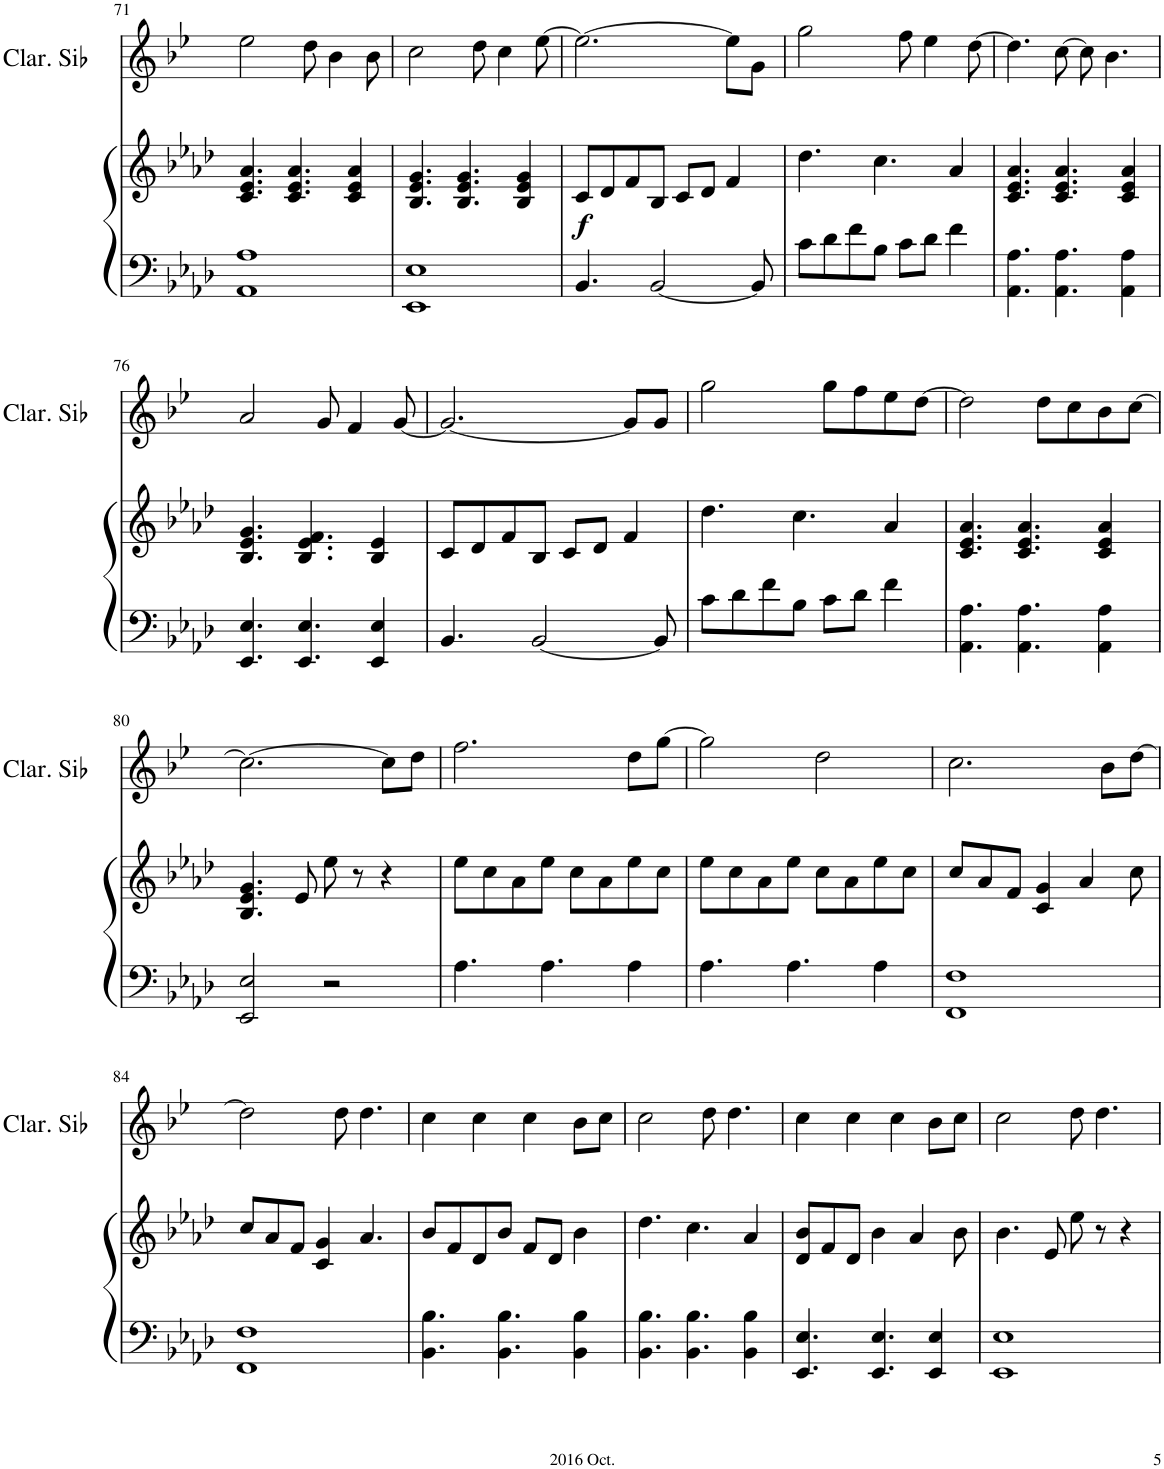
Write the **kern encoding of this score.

**kern	**kern	**dynam	**kern
*part2	*part2	*part2	*part1
*staff3	*staff2	*staff2/3	*staff1
*I"Grand Piano	*	*	*I"Clarinette en Sib
*I'Pno	*	*	*I'Clar. Sib
!!LO:PB:g=z
*clefF4	*clefG2	*	*clefG2
*	*	*	*Trd1c2
*k[b-e-a-d-]	*k[b-e-a-d-]	*	*k[b-e-]
*M4/4	*M4/4	*	*M4/4
*met(c)	*met(c)	*	*met(c)
=71	=71	=71	=71
1AA- 1A-	4.c/ 4.e-/ 4.a-/	.	2ee-\
.	4.c/ 4.e-/ 4.a-/	.	.
.	.	.	8dd\
.	.	.	4b-\
.	4c/ 4e-/ 4a-/	.	.
.	.	.	8b-\
=72	=72	=72	=72
1EE- 1E-	4.B-/ 4.e-/ 4.g/	.	2cc\
.	4.B-/ 4.e-/ 4.g/	.	.
.	.	.	8dd\
.	.	.	4cc\
.	4B-/ 4e-/ 4g/	.	.
.	.	.	[8ee-\
=73	=73	=73	=73
!	!	!LO:DY:b	!
4.BB-/	8c/L	f	2.ee-\_
.	8d-/	.	.
.	8f/	.	.
[2BB-/	8B-/J	.	.
.	8c/L	.	.
.	8d-/J	.	.
.	4f/	.	8ee-\L]
8BB-/]	.	.	8g\J
=74	=74	=74	=74
8c\L	4.dd-\	.	2gg\
8d-\	.	.	.
8f\	.	.	.
8B-\J	4.cc\	.	.
8c\L	.	.	8ff\
8d-\J	.	.	4ee-\
4f\	4a-/	.	.
.	.	.	[8dd\
=75	=75	=75	=75
4.AA-\ 4.A-\	4.c/ 4.e-/ 4.a-/	.	4.dd\]
4.AA-\ 4.A-\	4.c/ 4.e-/ 4.a-/	.	[8cc\
.	.	.	8cc\]
.	.	.	4.b-\
4AA-\ 4A-\	4c/ 4e-/ 4a-/	.	.
!!LO:LB:g=z
=76	=76	=76	=76
4.EE-/ 4.E-/	4.B-/ 4.e-/ 4.g/	.	2a/
4.EE-/ 4.E-/	4.B-/ 4.e-/ 4.f/	.	.
.	.	.	8g/
.	.	.	4f/
4EE-/ 4E-/	4B-/ 4e-/	.	.
.	.	.	[8g/
=77	=77	=77	=77
4.BB-/	8c/L	.	2.g/_
.	8d-/	.	.
.	8f/	.	.
[2BB-/	8B-/J	.	.
.	8c/L	.	.
.	8d-/J	.	.
.	4f/	.	8g/L]
8BB-/]	.	.	8g/J
=78	=78	=78	=78
8c\L	4.dd-\	.	2gg\
8d-\	.	.	.
8f\	.	.	.
8B-\J	4.cc\	.	.
8c\L	.	.	8gg\L
8d-\J	.	.	8ff\
4f\	4a-/	.	8ee-\
.	.	.	[8dd\J
=79	=79	=79	=79
4.AA-\ 4.A-\	4.c/ 4.e-/ 4.a-/	.	2dd\]
4.AA-\ 4.A-\	4.c/ 4.e-/ 4.a-/	.	.
.	.	.	8dd\L
.	.	.	8cc\
4AA-\ 4A-\	4c/ 4e-/ 4a-/	.	8b-\
.	.	.	[8cc\J
!!LO:LB:g=z
=80	=80	=80	=80
2EE-/ 2E-/	4.B-/ 4.e-/ 4.g/	.	2.cc\_
.	8e-/	.	.
2r	8ee-\	.	.
.	8r	.	.
.	4r	.	8cc\L]
.	.	.	8dd\J
=81	=81	=81	=81
4.A-\	8ee-\L	.	2.ff\
.	8cc\	.	.
.	8a-\	.	.
4.A-\	8ee-\J	.	.
.	8cc\L	.	.
.	8a-\	.	.
4A-\	8ee-\	.	8dd\L
.	8cc\J	.	[8gg\J
=82	=82	=82	=82
4.A-\	8ee-\L	.	2gg\]
.	8cc\	.	.
.	8a-\	.	.
4.A-\	8ee-\J	.	.
.	8cc\L	.	2dd\
.	8a-\	.	.
4A-\	8ee-\	.	.
.	8cc\J	.	.
=83	=83	=83	=83
1FF 1F	8cc/L	.	2.cc\
.	8a-/	.	.
.	8f/J	.	.
.	4c/ 4g/	.	.
.	4a-/	.	.
.	.	.	8b-\L
.	8cc\	.	[8dd\J
!!LO:LB:g=z
=84	=84	=84	=84
1FF 1F	8cc/L	.	2dd\]
.	8a-/	.	.
.	8f/J	.	.
.	4c/ 4g/	.	.
.	.	.	8dd\
.	4.a-/	.	4.dd\
=85	=85	=85	=85
4.BB-\ 4.B-\	8b-/L	.	4cc\
.	8f/	.	.
.	8d-/	.	4cc\
4.BB-\ 4.B-\	8b-/J	.	.
.	8f/L	.	4cc\
.	8d-/J	.	.
4BB-\ 4B-\	4b-\	.	8b-\L
.	.	.	8cc\J
=86	=86	=86	=86
4.BB-\ 4.B-\	4.dd-\	.	2cc\
4.BB-\ 4.B-\	4.cc\	.	.
.	.	.	8dd\
.	.	.	4.dd\
4BB-\ 4B-\	4a-/	.	.
=87	=87	=87	=87
4.EE-/ 4.E-/	8d-/ 8b-/L	.	4cc\
.	8f/	.	.
.	8d-/J	.	4cc\
4.EE-/ 4.E-/	4b-\	.	.
.	.	.	4cc\
.	4a-/	.	.
4EE-/ 4E-/	.	.	8b-\L
.	8b-\	.	8cc\J
=88	=88	=88	=88
1EE- 1E-	4.b-\	.	2cc\
.	8e-/	.	.
.	8ee-\	.	8dd\
.	8r	.	4.dd\
.	4r	.	.
=	=	=	=
*-	*-	*-	*-
